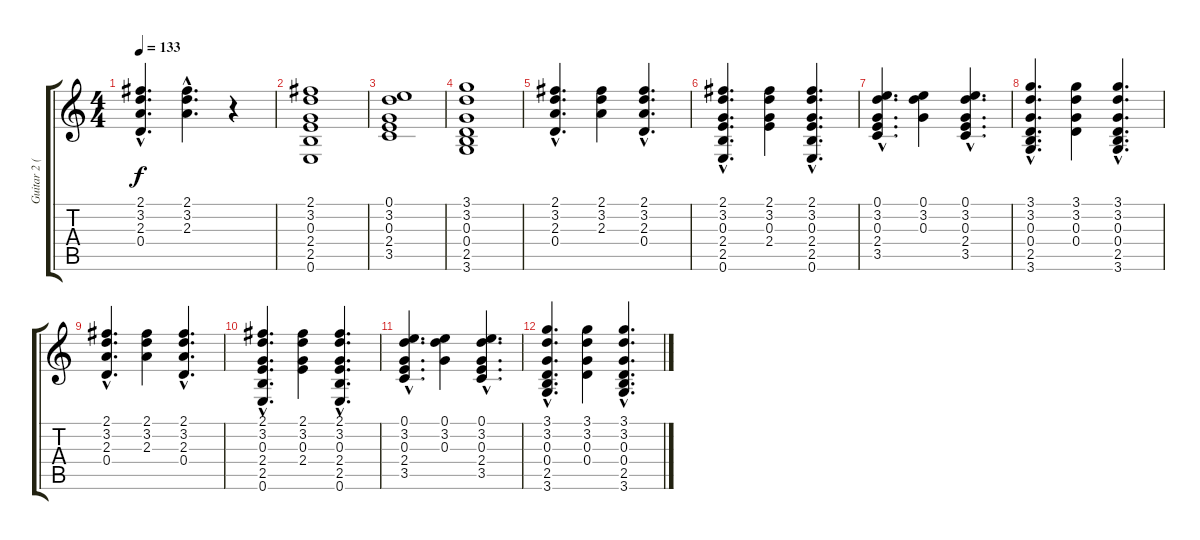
\track ("Guitar 2 (Quiet)" "Guitar 2 (") {instrument acousticguitarsteel}
\staff {score tabs}
\tuning (E4 B3 G3 D3 A2 E2) {hide}
\ts (4 4)
\tempo 133
\clef g2
\ks c
(2.1{hac} 3.2{hac} 2.3{hac} 0.4{hac}).4{d dy f} (2.1{hac} 3.2{hac} 2.3{hac}).4{d} r.4 |
(2.1 3.2 0.3 2.4 2.5 0.6).1 |
(0.1 3.2 0.3 2.4 3.5).1 |
(3.1 3.2 0.3 0.4 2.5 3.6).1 |
(2.1{hac} 3.2{hac} 2.3{hac} 0.4{hac}).4{d} (2.1 3.2 2.3).4 (2.1{hac} 3.2{hac} 2.3{hac} 0.4{hac}).4{d} |
(2.1{hac} 3.2{hac} 0.3{hac} 2.4{hac} 2.5{hac} 0.6{hac}).4{d} (2.1 3.2 0.3 2.4).4 (2.1{hac} 3.2{hac} 0.3{hac} 2.4{hac} 2.5{hac} 0.6{hac}).4{d} |
(0.1{hac} 3.2{hac} 0.3{hac} 2.4{hac} 3.5{hac}).4{d} (0.1 3.2 0.3).4 (0.1{hac} 3.2{hac} 0.3{hac} 2.4{hac} 3.5{hac}).4{d} |
(3.1{hac} 3.2{hac} 0.3{hac} 0.4{hac} 2.5{hac} 3.6{hac}).4{d} (3.1 3.2 0.3 0.4).4 (3.1{hac} 3.2{hac} 0.3{hac} 0.4{hac} 2.5{hac} 3.6{hac}).4{d} |
(2.1{hac} 3.2{hac} 2.3{hac} 0.4{hac}).4{d} (2.1 3.2 2.3).4 (2.1{hac} 3.2{hac} 2.3{hac} 0.4{hac}).4{d} |
(2.1{hac} 3.2{hac} 0.3{hac} 2.4{hac} 2.5{hac} 0.6{hac}).4{d} (2.1 3.2 0.3 2.4).4 (2.1{hac} 3.2{hac} 0.3{hac} 2.4{hac} 2.5{hac} 0.6{hac}).4{d} |
(0.1{hac} 3.2{hac} 0.3{hac} 2.4{hac} 3.5{hac}).4{d} (0.1 3.2 0.3).4 (0.1{hac} 3.2{hac} 0.3{hac} 2.4{hac} 3.5{hac}).4{d} |
(3.1{hac} 3.2{hac} 0.3{hac} 0.4{hac} 2.5{hac} 3.6{hac}).4{d} (3.1 3.2 0.3 0.4).4 (3.1{hac} 3.2{hac} 0.3{hac} 0.4{hac} 2.5{hac} 3.6{hac}).4{d}
